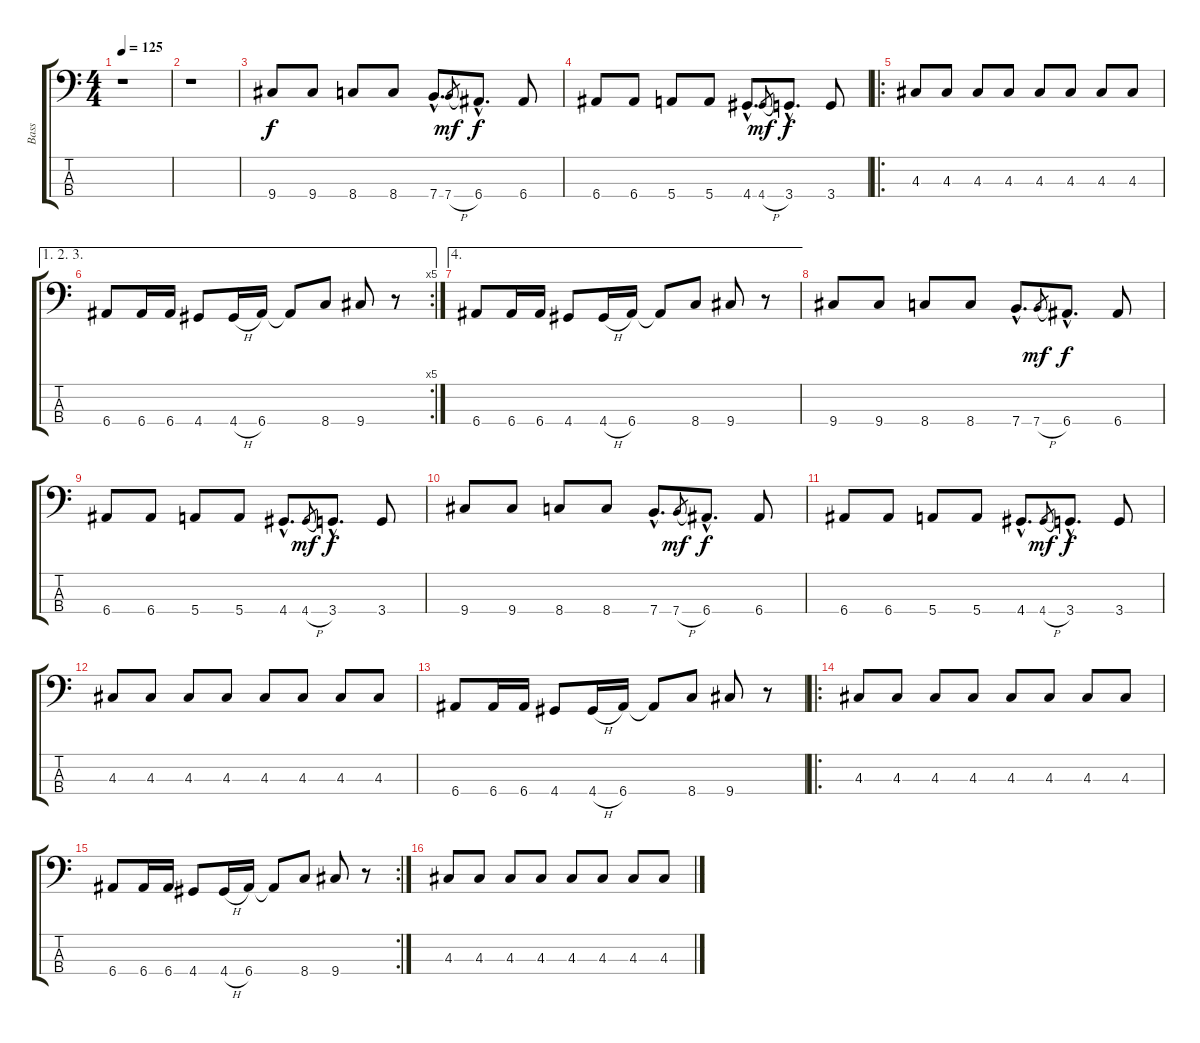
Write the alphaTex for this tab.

\track ("Bass" "Bass") {instrument electricbasspick}
\staff {score tabs}
\tuning (G2 D2 A1 E1) {hide}
\ts (4 4)
\tempo 125
\clef f4
\ks c
r.1{dy f instrument electricbasspick} |
r.1 |
9.4.8 9.4.8 8.4.8 8.4.8 7.4{hac}.8{d} 7.4{h}.8{gr dy mf} 6.4{hac}.8{d dy f} 6.4.8 |
6.4.8 6.4.8 5.4.8 5.4.8 4.4{hac}.8{d} 4.4{h}.8{gr dy mf} 3.4{hac}.8{d dy f} 3.4.8 |
\ro
4.3.8 4.3.8 4.3.8 4.3.8 4.3.8 4.3.8 4.3.8 4.3.8 |
\ae (1 2 3)
\rc 5
6.4.8 6.4.16 6.4.16 4.4.8 4.4{h}.16 6.4.16 6.4{t}.8 8.4.8 9.4.8 r.8 |
\ae 4
6.4.8 6.4.16 6.4.16 4.4.8 4.4{h}.16 6.4.16 6.4{t}.8 8.4.8 9.4.8 r.8 |
9.4.8 9.4.8 8.4.8 8.4.8 7.4{hac}.8{d} 7.4{h}.8{gr dy mf} 6.4{hac}.8{d dy f} 6.4.8 |
6.4.8 6.4.8 5.4.8 5.4.8 4.4{hac}.8{d} 4.4{h}.8{gr dy mf} 3.4{hac}.8{d dy f} 3.4.8 |
9.4.8 9.4.8 8.4.8 8.4.8 7.4{hac}.8{d} 7.4{h}.8{gr dy mf} 6.4{hac}.8{d dy f} 6.4.8 |
6.4.8 6.4.8 5.4.8 5.4.8 4.4{hac}.8{d} 4.4{h}.8{gr dy mf} 3.4{hac}.8{d dy f} 3.4.8 |
4.3.8 4.3.8 4.3.8 4.3.8 4.3.8 4.3.8 4.3.8 4.3.8 |
6.4.8 6.4.16 6.4.16 4.4.8 4.4{h}.16 6.4.16 6.4{t}.8 8.4.8 9.4.8 r.8 |
\ro
4.3.8 4.3.8 4.3.8 4.3.8 4.3.8 4.3.8 4.3.8 4.3.8 |
\rc 2
6.4.8 6.4.16 6.4.16 4.4.8 4.4{h}.16 6.4.16 6.4{t}.8 8.4.8 9.4.8 r.8 |
4.3.8 4.3.8 4.3.8 4.3.8 4.3.8 4.3.8 4.3.8 4.3.8
